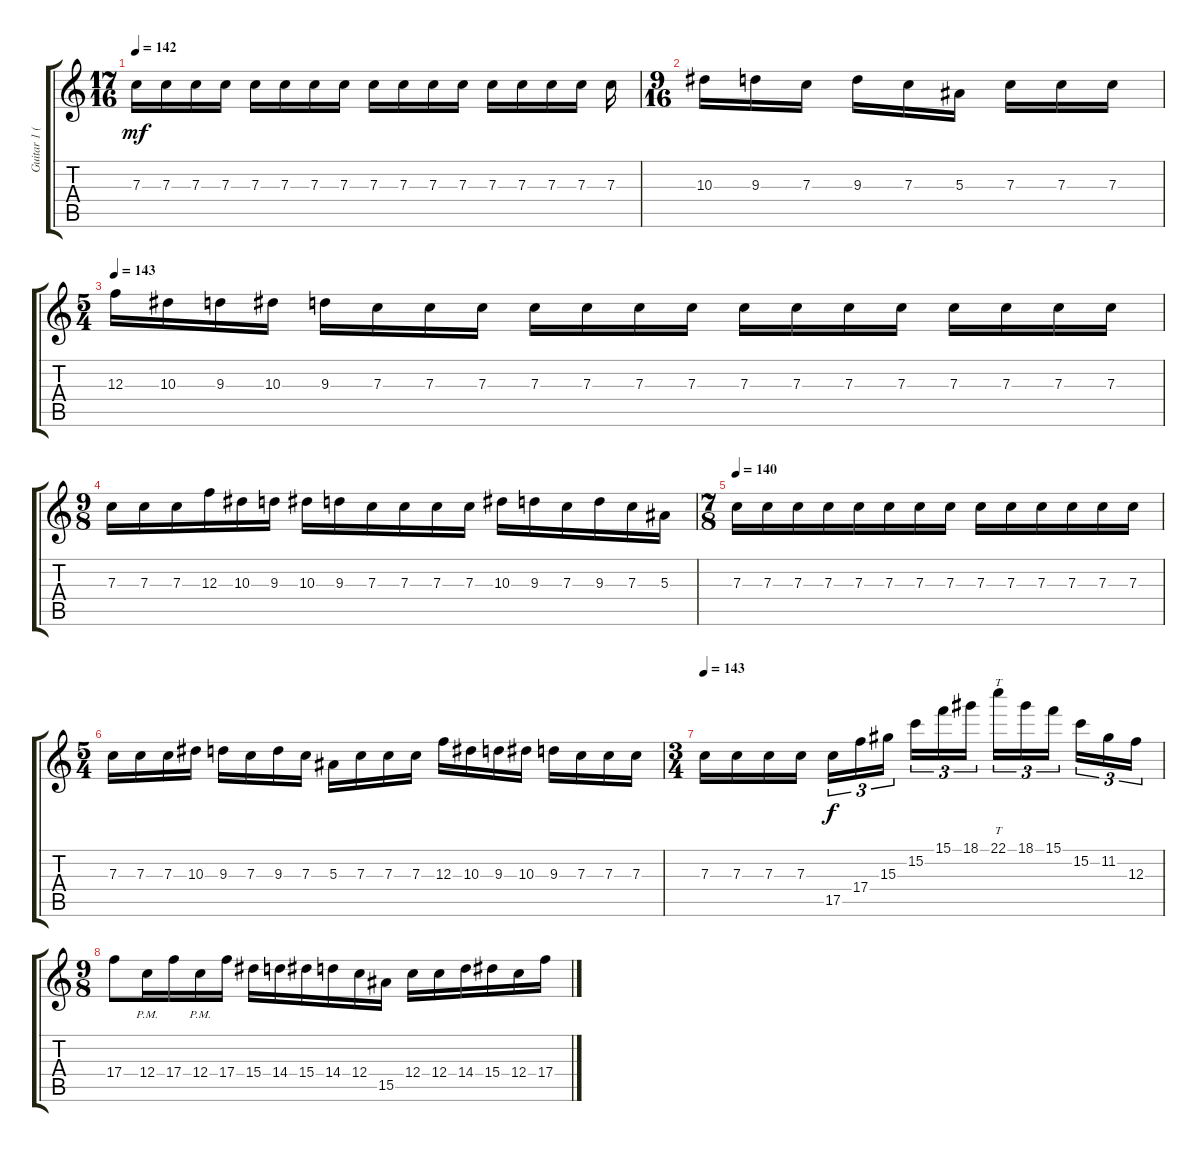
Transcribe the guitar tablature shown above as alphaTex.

\track ("Guitar 1 (Teemu)" "Guitar 1 (") {instrument distortionguitar}
\staff {score tabs}
\tuning (D4 A3 F3 C3 G2 C2) {hide}
\ts (17 16)
\tempo 142
\clef g2
\ks c
7.3.16{dy mf} 7.3.16 7.3.16 7.3.16 7.3.16 7.3.16 7.3.16 7.3.16 7.3.16 7.3.16 7.3.16 7.3.16 7.3.16 7.3.16 7.3.16 7.3.16 7.3.16 |
\ts (9 16)
10.3.16 9.3.16 7.3.16 9.3.16 7.3.16 5.3.16 7.3.16 7.3.16 7.3.16 |
\ts (5 4)
\tempo 143
12.3.16 10.3.16 9.3.16 10.3.16 9.3.16 7.3.16 7.3.16 7.3.16 7.3.16 7.3.16 7.3.16 7.3.16 7.3.16 7.3.16 7.3.16 7.3.16 7.3.16 7.3.16 7.3.16 7.3.16 |
\ts (9 8)
7.3.16 7.3.16 7.3.16 12.3.16 10.3.16 9.3.16 10.3.16 9.3.16 7.3.16 7.3.16 7.3.16 7.3.16 10.3.16 9.3.16 7.3.16 9.3.16 7.3.16 5.3.16 |
\ts (7 8)
\tempo 140
7.3.16 7.3.16 7.3.16 7.3.16 7.3.16 7.3.16 7.3.16 7.3.16 7.3.16 7.3.16 7.3.16 7.3.16 7.3.16 7.3.16 |
\ts (5 4)
7.3.16 7.3.16 7.3.16 10.3.16 9.3.16 7.3.16 9.3.16 7.3.16 5.3.16 7.3.16 7.3.16 7.3.16 12.3.16 10.3.16 9.3.16 10.3.16 9.3.16 7.3.16 7.3.16 7.3.16 |
\ts (3 4)
\tempo 143
7.3.16 7.3.16 7.3.16 7.3.16 17.5.16{tu (3 2) dy f} 17.4.16{tu (3 2)} 15.3.16{tu (3 2)} 15.2.16{tu (3 2)} 15.1.16{tu (3 2)} 18.1.16{tu (3 2)} 22.1.16{tt tu (3 2)} 18.1.16{tu (3 2)} 15.1.16{tu (3 2)} 15.2.16{tu (3 2)} 11.2.16{tu (3 2)} 12.3.16{tu (3 2)} |
\ts (9 8)
17.4.8 12.4{pm}.16 17.4.16 12.4{pm}.16 17.4.16 15.4.16 14.4.16 15.4.16 14.4.16 12.4.16 15.5.16 12.4.16 12.4.16 14.4.16 15.4.16 12.4.16 17.4.16
